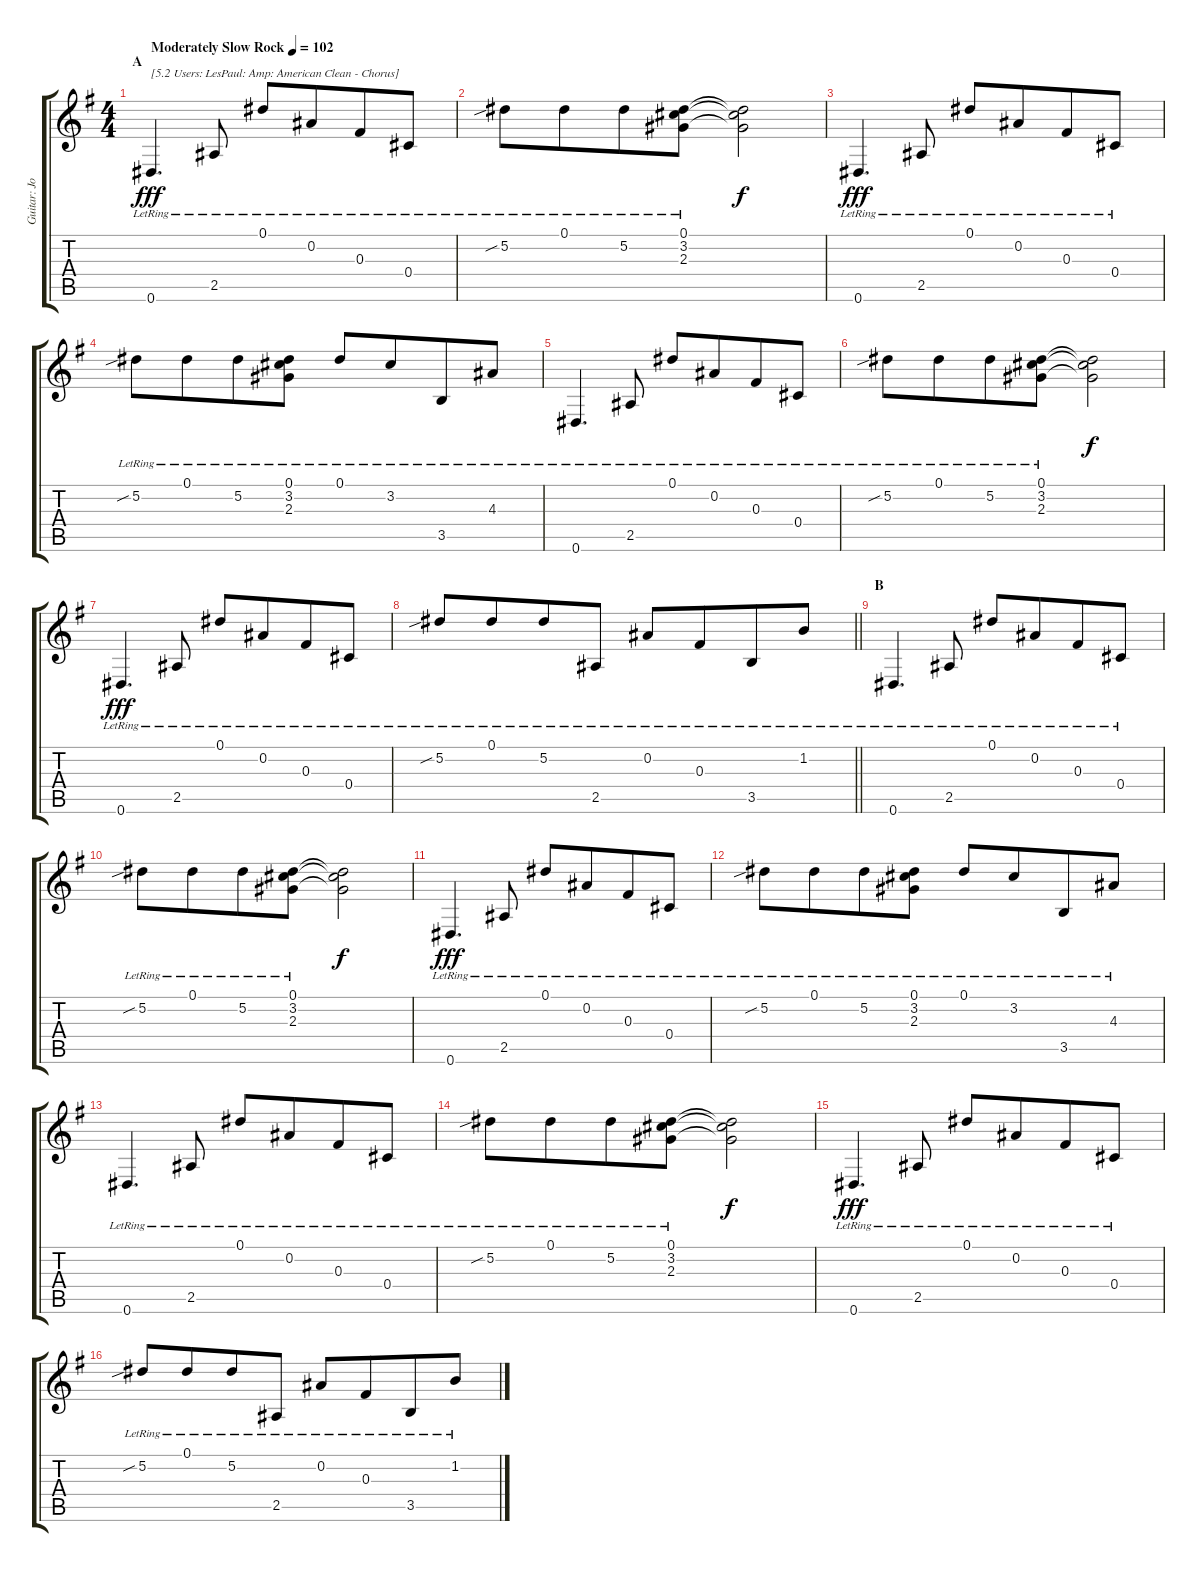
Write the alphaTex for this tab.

\track ("Guitar: Jon" "Guitar: Jo") {instrument electricguitarclean}
\staff {score tabs}
\tuning (Eb4 Bb3 Gb3 Db3 Ab2 Eb2) {hide}
\ts (4 4)
\section ("" "A")
\tempo (102 "Moderately Slow Rock")
\clef g2
\ks g
0.6{lr}.4{d txt "[5.2 Users: LesPaul: Amp: American Clean - Chorus]" dy fff instrument electricguitarclean} 2.5{lr}.8 0.1{lr}.8 0.2{lr}.8{beam merge} 0.3{lr}.8 0.4{lr}.8 |
5.2{sib lr}.8 0.1{lr}.8{beam merge} 5.2{lr}.8 (0.1{lr} 3.2{lr} 2.3{lr}).8 (0.1{t} 3.2{t} 2.3{t}).2{dy f} |
0.6{lr}.4{d dy fff} 2.5{lr}.8 0.1{lr}.8 0.2{lr}.8{beam merge} 0.3{lr}.8 0.4{lr}.8 |
5.2{sib lr}.8 0.1{lr}.8{beam merge} 5.2{lr}.8 (0.1{lr} 3.2{lr} 2.3{lr}).8 0.1{lr}.8 3.2{lr}.8{beam merge} 3.5{lr}.8 4.3{lr}.8 |
0.6{lr}.4{d} 2.5{lr}.8 0.1{lr}.8 0.2{lr}.8{beam merge} 0.3{lr}.8 0.4{lr}.8 |
5.2{sib lr}.8 0.1{lr}.8{beam merge} 5.2{lr}.8 (0.1{lr} 3.2{lr} 2.3{lr}).8 (0.1{t} 3.2{t} 2.3{t}).2{dy f} |
0.6{lr}.4{d dy fff} 2.5{lr}.8 0.1{lr}.8 0.2{lr}.8{beam merge} 0.3{lr}.8 0.4{lr}.8 |
\barLineRight lightlight
5.2{sib lr}.8 0.1{lr}.8{beam merge} 5.2{lr}.8 2.5{lr}.8 0.2{lr}.8 0.3{lr}.8{beam merge} 3.5{lr}.8 1.2{lr}.8 |
\section ("" "B")
0.6{lr}.4{d} 2.5{lr}.8 0.1{lr}.8 0.2{lr}.8{beam merge} 0.3{lr}.8 0.4{lr}.8 |
5.2{sib lr}.8 0.1{lr}.8{beam merge} 5.2{lr}.8 (0.1{lr} 3.2{lr} 2.3{lr}).8 (0.1{t} 3.2{t} 2.3{t}).2{dy f} |
0.6{lr}.4{d dy fff} 2.5{lr}.8 0.1{lr}.8 0.2{lr}.8{beam merge} 0.3{lr}.8 0.4{lr}.8 |
5.2{sib lr}.8 0.1{lr}.8{beam merge} 5.2{lr}.8 (0.1{lr} 3.2{lr} 2.3{lr}).8 0.1{lr}.8 3.2{lr}.8{beam merge} 3.5{lr}.8 4.3{lr}.8 |
0.6{lr}.4{d} 2.5{lr}.8 0.1{lr}.8 0.2{lr}.8{beam merge} 0.3{lr}.8 0.4{lr}.8 |
5.2{sib lr}.8 0.1{lr}.8{beam merge} 5.2{lr}.8 (0.1{lr} 3.2{lr} 2.3{lr}).8 (0.1{t} 3.2{t} 2.3{t}).2{dy f} |
0.6{lr}.4{d dy fff} 2.5{lr}.8 0.1{lr}.8 0.2{lr}.8{beam merge} 0.3{lr}.8 0.4{lr}.8 |
5.2{sib lr}.8 0.1{lr}.8{beam merge} 5.2{lr}.8 2.5{lr}.8 0.2{lr}.8 0.3{lr}.8{beam merge} 3.5{lr}.8 1.2{lr}.8
